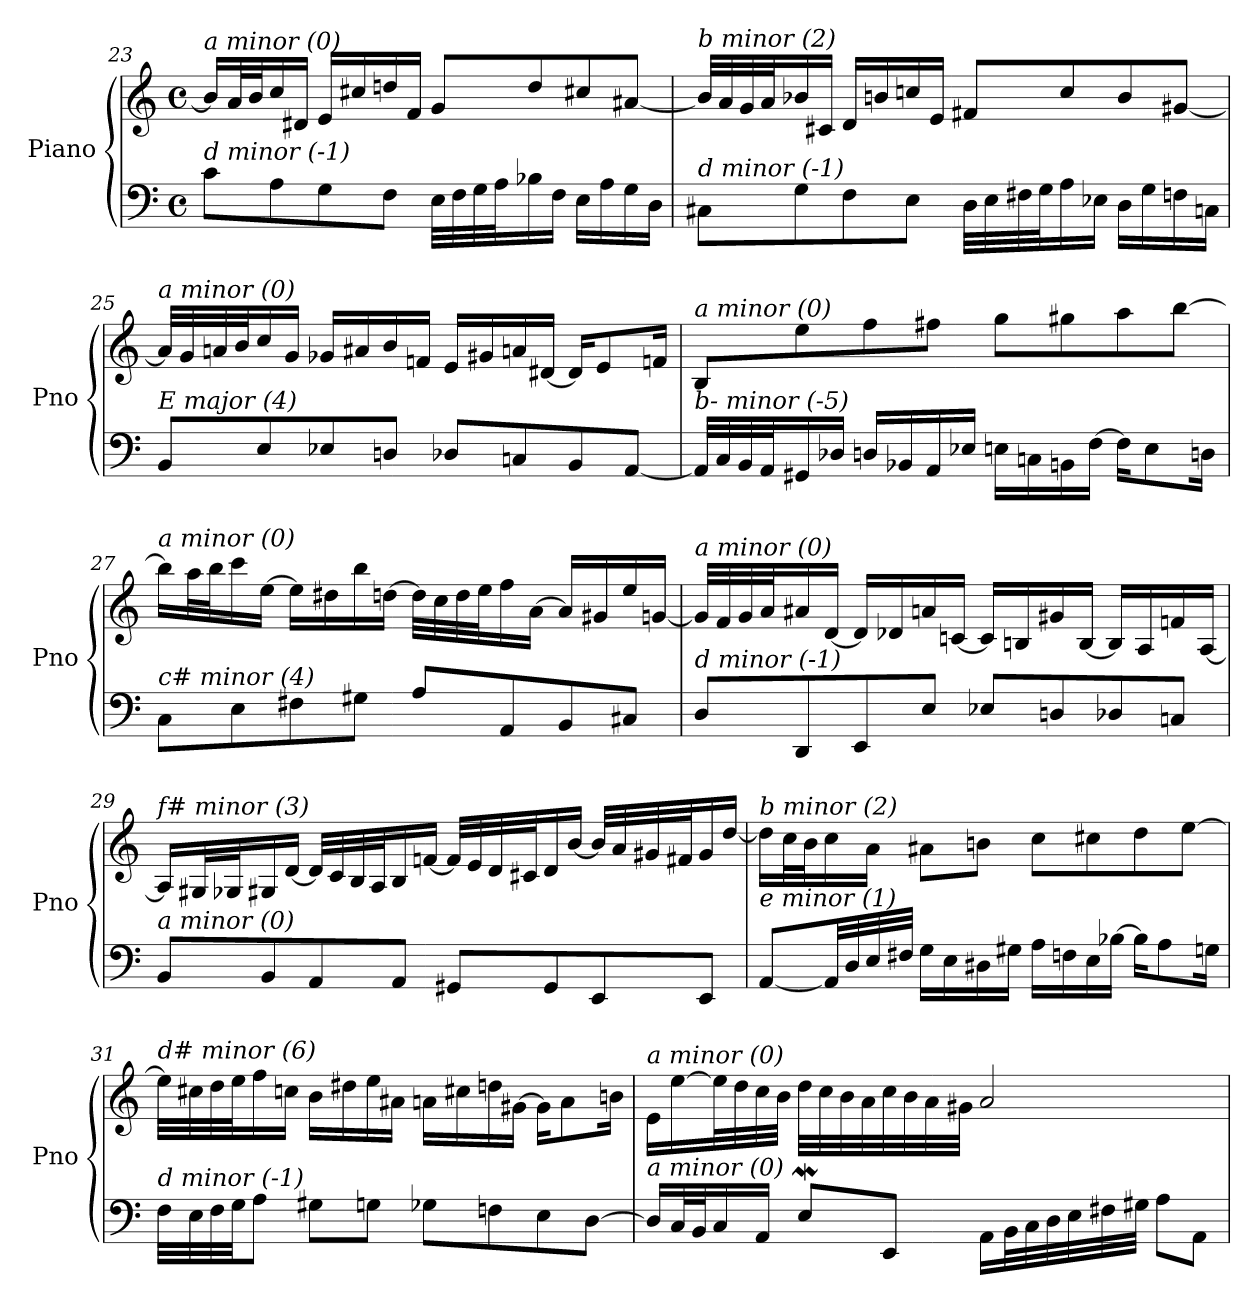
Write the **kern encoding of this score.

**kern	**kern
*part1	*part1
*staff2	*staff1
*I"Piano	*
*I'Pno	*
!!LO:PB:g=z
*clefF4	*clefG2
*k[]	*k[]
*M4/4	*M4/4
*met(c)	*met(c)
=23	=23
!	!LO:TX:i:t=a minor (0)
!LO:TX:i:t=d minor (-1)	!
8c\L	16b/LL]
.	32a/L
.	32b/J
8A\	16cc/
.	16d#X/JJ
8G\	16e/LL
.	16cc#X/
8F\J	16ddn/
.	16f/JJ
32E\LLL	8g/L
32F\	.
32G\	.
32A\J	.
16B-X\	8dd/
16F\JJ	.
16E\LL	8cc#X/
16A\	.
16G\	[8a#Xi/J
16D\JJ	.
=24	=24
!	!LO:TX:i:t=b minor (2)
!LO:TX:i:t=d minor (-1)	!
8C#X\L	32b-/LLL]
.	32a/
.	32g/
.	32a/J
8G\	16b-X/
.	16c#X/JJ
8F\	16d/LL
.	16bn/
8E\J	16ccn/
.	16e/JJ
32D\LLL	8f#X/L
32E\	.
32F#X\	.
32G\J	.
16A\	8cc/
16E-X\JJ	.
16D\LL	8b/
16G\	.
16Fn\	[8g#Xi/J
16Cn\JJ	.
!!LO:LB:g=z
=25	=25
!	!LO:TX:i:t=a minor (0)
!LO:TX:i:t=E major (4)	!
8BB/L	32a-/LLL]
.	32g/
.	32an/
.	32b/J
8E/	16cc/
.	16g/JJ
8E-Xi/	16g-Xi/LL
.	16a#X/
8Dn/J	16b/
.	16fn/JJ
8D-Xi/L	16e/LL
.	16g#X/
8Cn/	16an/
.	[16d#X/JJ
8BB/	16d#/KL]
.	8e/
[8AA/J	.
.	16fn/Jk
=26	=26
!	!LO:TX:i:t=a minor (0)
!LO:TX:i:t=b- minor (-5)	!
32AA/LLL]	8B/L
32C/	.
32BB/	.
32AA/J	.
16GG#X/	8ee\
16D-Xi/JJ	.
16D/LL	8ff\
16BB-X/	.
16AA/	8ff#X\J
16E-Xi/JJ	.
16E\LL	8gg\L
16Cn\	.
16BBn\	8gg#X\
[16F\JJ	.
16F\KL]	8aa\
8E\	.
.	[8bb\J
16Dn\Jk	.
!!LO:LB:g=z
=27	=27
!	!LO:TX:i:t=a minor (0)
!LO:TX:i:t=c# minor (4)	!
8C\L	16bb\LL]
.	32aa\L
.	32bb\J
8E\	16ccc\
.	[16ee\JJ
8F#X\	16ee\LL]
.	16dd#X\
8G#X\J	16bb\
.	[16ddn\JJ
8A\L	32dd\LLL]
.	32cc\
.	32dd\
.	32ee\J
8AA/	16ff\
.	[16a\JJ
8BB/	16a/LL]
.	16g#X/
8C#X/J	16ee/
.	[16gn/JJ
=28	=28
!	!LO:TX:i:t=a minor (0)
!LO:TX:i:t=d minor (-1)	!
8D/L	32g/LLL]
.	32f/
.	32g/
.	32a/J
8DD/	16a#Xi/
.	[16d/JJ
8EE/	16d/LL]
.	16d-Xi/
8E/J	16a/
.	[16cn/JJ
8E-Xi/L	16c/LL]
.	16Bn/
8Dn/	16g#X/
.	[16B/JJ
8D-Xi/	16B/LL]
.	16A/
8Cn/J	16fn/
.	[16A/JJ
!!LO:LB:g=z
=29	=29
!	!LO:TX:i:t=f# minor (3)
!LO:TX:i:t=a minor (0)	!
8BB/L	16A/LL]
.	32G#X/L
.	32G-Xi/J
8BB/	16G#/
.	[16d/JJ
8AA/	32d/LLL]
.	32c/
.	32B/
.	32A/J
8AA/J	16B/
.	[16fn/JJ
8GG#X/L	32f/LLL]
.	32e/
.	32d/
.	32c#X/J
8GG#/	16d/
.	[16b/JJ
8EE/	32b/LLL]
.	32a/
.	32g#X/
.	32f#X/J
8EE/J	16g#/
.	[16dd/JJ
=30	=30
!	!LO:TX:i:t=b minor (2)
!LO:TX:i:t=e minor (1)	!
[8AA/L	16dd\LL]
.	32cc\L
.	32b\J
32AA/LL]	16cc\
32D/	.
32E/	16a\JJ
32F#X/JJJ	.
16G\LL	8a#Xi\L
16E\	.
16D#X\	8bn\J
16G#X\JJ	.
16A\LL	8cc\L
16Fn\	.
16E\	8cc#X\
[16B-X\JJ	.
16B-\KL]	8dd\
8A\	.
.	[8ee\J
16Gn\Jk	.
!!LO:LB:g=z
=31	=31
!	!LO:TX:i:t=d# minor (6)
!LO:TX:i:t=d minor (-1)	!
32F\LLL	32ee\LLL]
32E\	32cc#X\
32F\	32dd\
32G\JJ	32ee\J
8A\J	16ff\
.	16ccn\JJ
8G#X\L	16b\LL
.	16dd#X\
8Gn\J	16ee\
.	16a#Xi\JJ
8G-Xi\L	16a\LL
.	16cc#X\
8Fn\	16ddn\
.	[16g#X\JJ
8E\	16g#\KL]
.	8a\
[8D\J	.
.	16bn\Jk
=32	=32
!	!LO:TX:i:t=a minor (0)
!LO:TX:i:t=a minor (0)	!
16D/LL]	16e\LL
32C/L	[16ee\
32BB/J	.
16C/	32ee\L]
.	32dd\
16AA/JJ	32cc\
.	32b\JJJ
8EW/L	32dd\LLL
.	32cc\
.	32b\
.	32a\
8EE/J	32cc\
.	32b\
.	32a\
.	32g#X\JJJ
16AA\LL	2a/
32BB\L	.
32C\	.
32D\	.
32E\	.
32F#X\	.
32G#X\JJJ	.
8A\L	.
8AA\J	.
=	=
*-	*-
